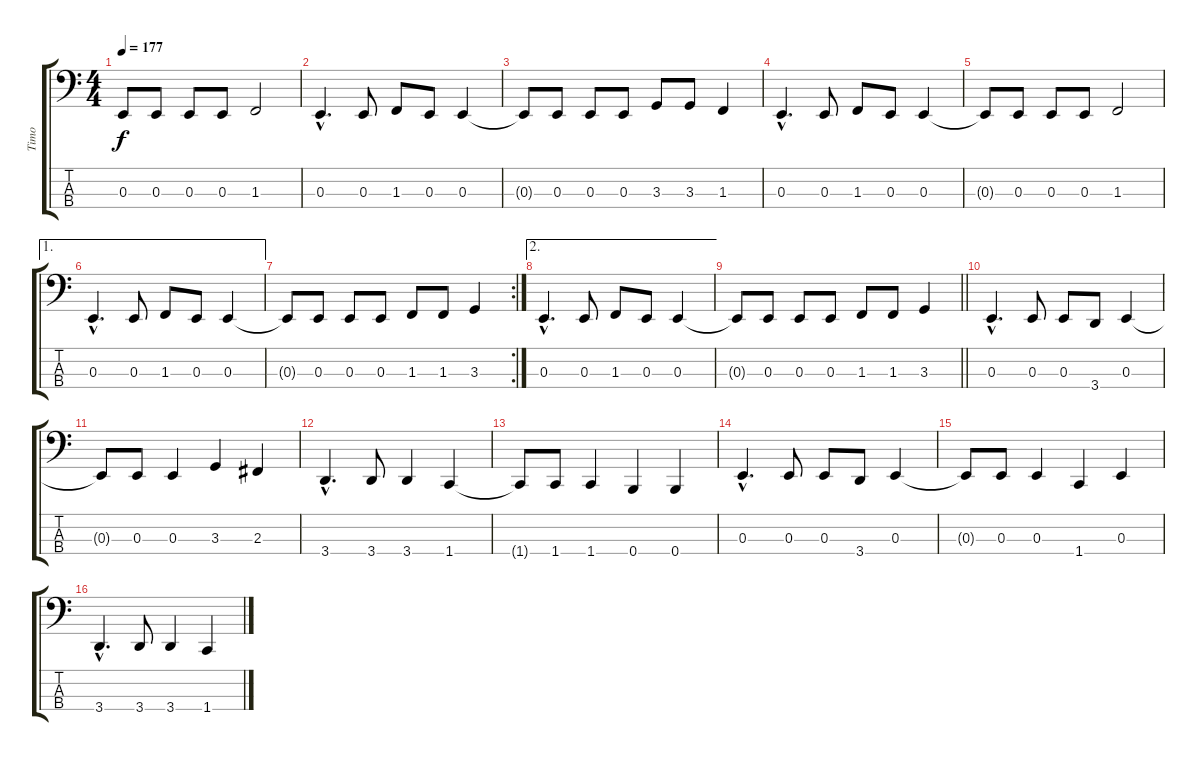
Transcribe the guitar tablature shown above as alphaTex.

\track ("Timo" "Timo") {instrument electricbassfinger}
\staff {score tabs}
\tuning (D2 A1 E1 B0) {hide}
\ts (4 4)
\tempo 177
\clef f4
\ks c
0.3{t}.8{dy f} 0.3.8 0.3.8 0.3.8 1.3.2 |
0.3{hac}.4{d} 0.3.8 1.3.8 0.3.8 0.3.4 |
0.3{t}.8 0.3.8 0.3.8 0.3.8 3.3.8 3.3.8 1.3.4 |
0.3{hac}.4{d} 0.3.8 1.3.8 0.3.8 0.3.4 |
0.3{t}.8 0.3.8 0.3.8 0.3.8 1.3.2 |
\ae 1
0.3{hac}.4{d} 0.3.8 1.3.8 0.3.8 0.3.4 |
\rc 2
0.3{t}.8 0.3.8 0.3.8 0.3.8 1.3.8 1.3.8 3.3.4 |
\ae 2
0.3{hac}.4{d} 0.3.8 1.3.8 0.3.8 0.3.4 |
\barLineRight lightlight
0.3{t}.8 0.3.8 0.3.8 0.3.8 1.3.8 1.3.8 3.3.4 |
0.3{hac}.4{d} 0.3.8 0.3.8 3.4.8 0.3.4 |
0.3{t}.8 0.3.8 0.3.4 3.3.4 2.3.4 |
3.4{hac}.4{d} 3.4.8 3.4.4 1.4.4 |
1.4{t}.8 1.4.8 1.4.4 0.4.4 0.4.4 |
0.3{hac}.4{d} 0.3.8 0.3.8 3.4.8 0.3.4 |
0.3{t}.8 0.3.8 0.3.4 1.4.4 0.3.4 |
3.4{hac}.4{d} 3.4.8 3.4.4 1.4.4
